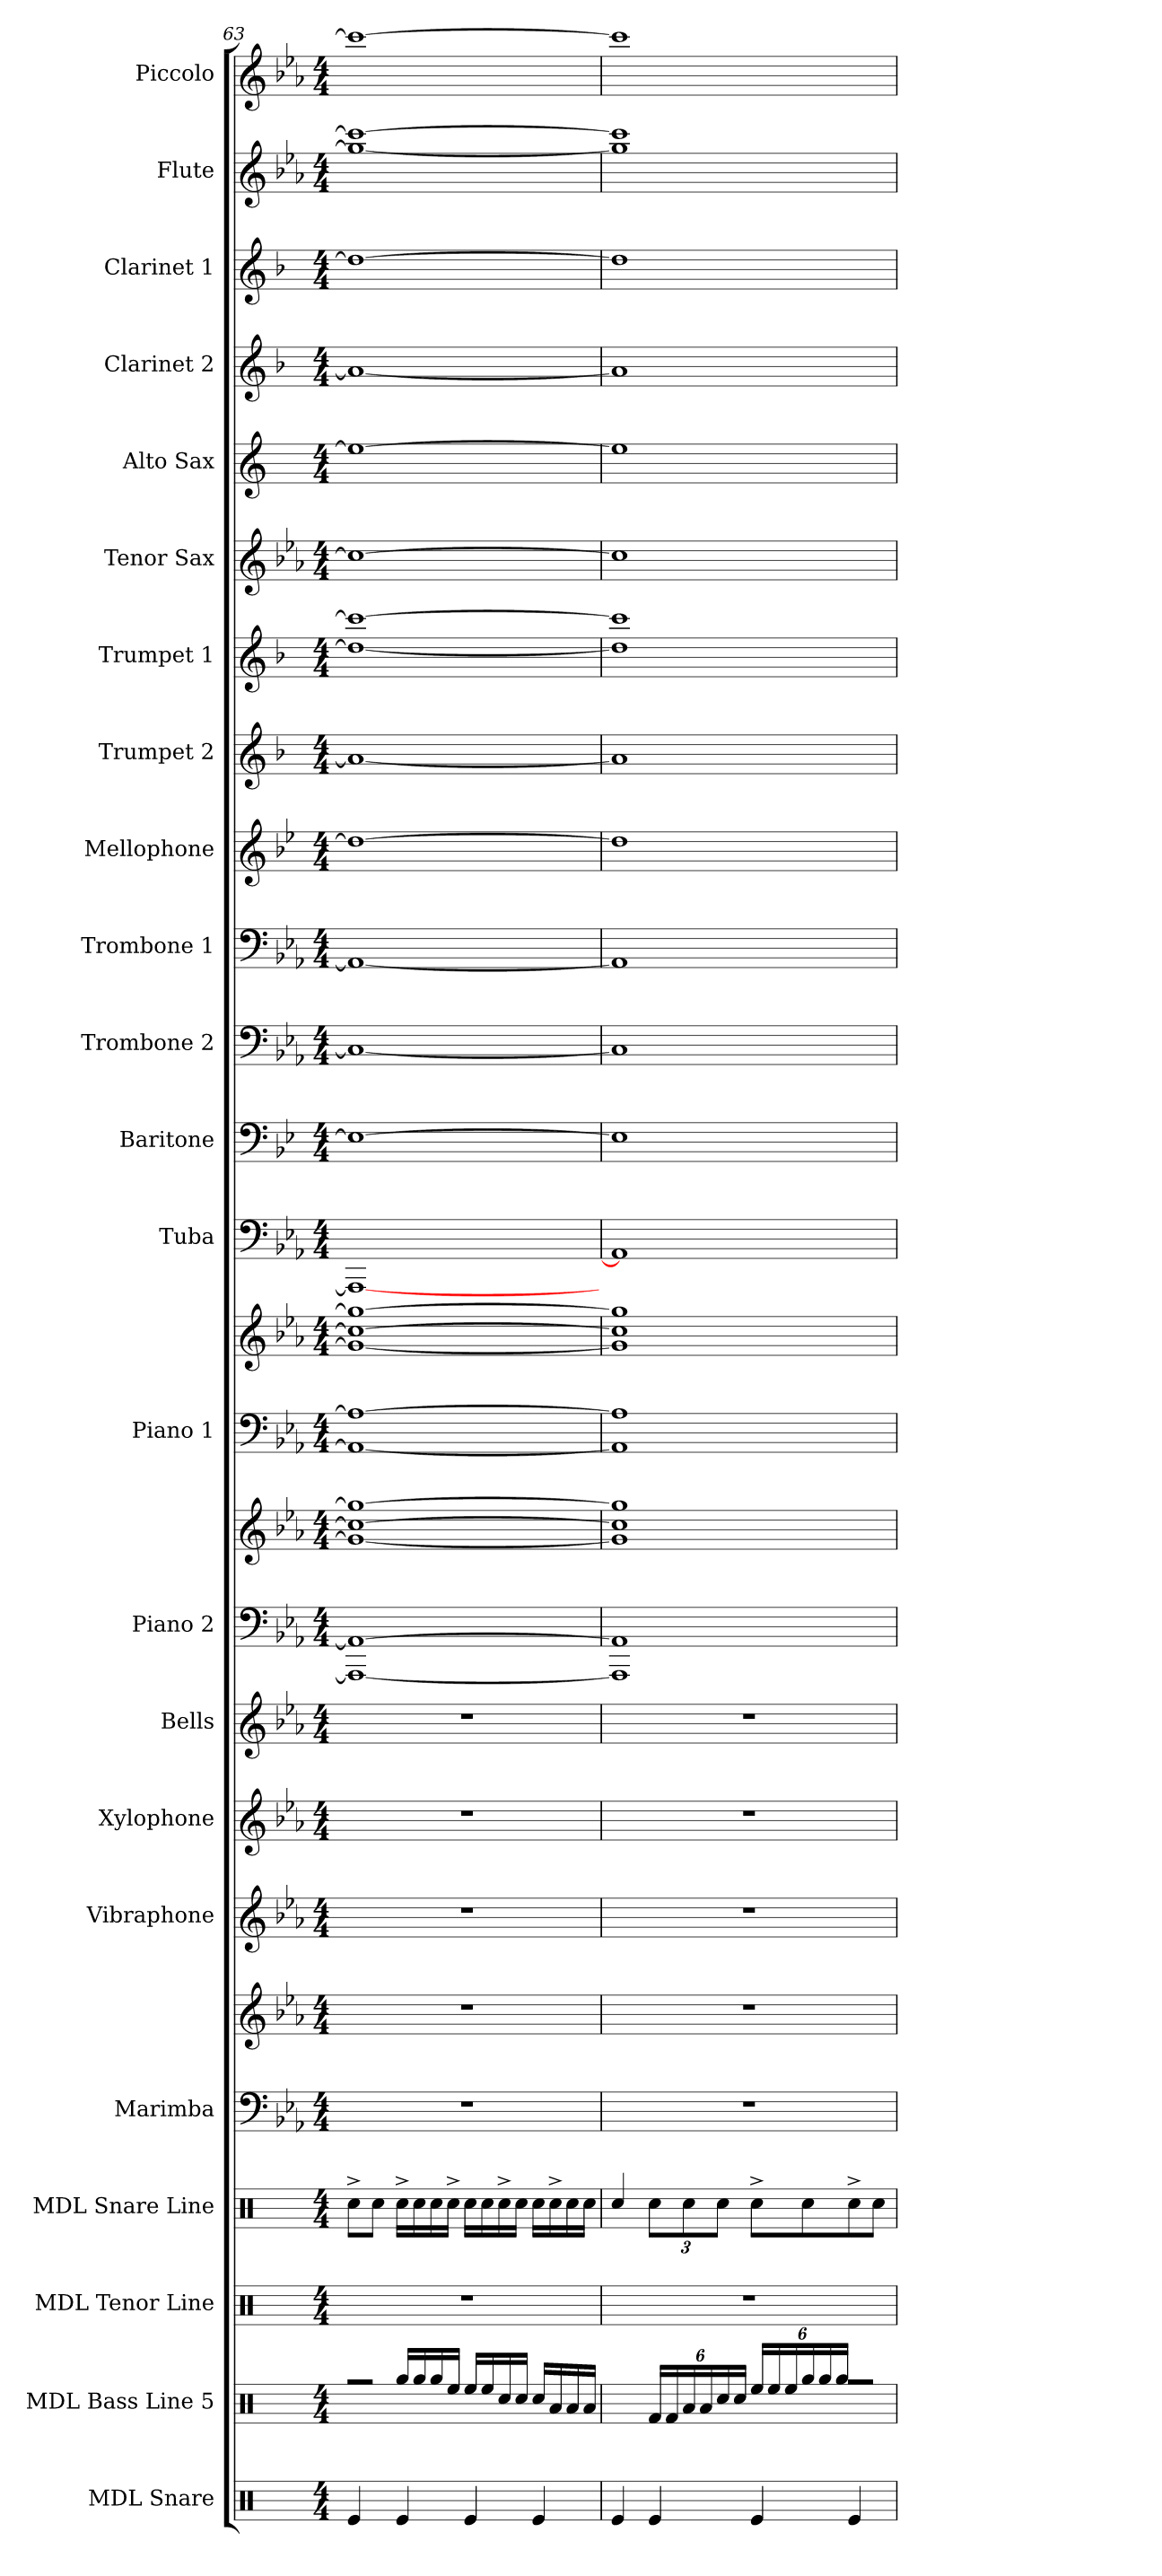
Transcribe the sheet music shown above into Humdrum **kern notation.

**kern	**kern	**kern	**kern	**kern	**kern	**kern	**kern	**kern	**kern	**kern	**kern	**kern	**kern	**kern	**kern	**kern	**kern	**kern	**kern	**kern	**kern	**kern	**kern	**kern	**kern
*part23	*part22	*part21	*part20	*part19	*part19	*part18	*part17	*part16	*part15	*part15	*part14	*part14	*part13	*part12	*part11	*part10	*part9	*part8	*part7	*part6	*part5	*part4	*part3	*part2	*part1
*staff26	*staff25	*staff24	*staff23	*staff22	*staff21	*staff20	*staff19	*staff18	*staff17	*staff16	*staff15	*staff14	*staff13	*staff12	*staff11	*staff10	*staff9	*staff8	*staff7	*staff6	*staff5	*staff4	*staff3	*staff2	*staff1
*I"MDL Snare	*I"MDL Bass Line 5	*I"MDL Tenor Line	*I"MDL Snare Line	*I"Marimba	*	*I"Vibraphone	*I"Xylophone	*I"Bells	*I"Piano 2	*	*I"Piano 1	*	*I"Tuba	*I"Baritone	*I"Trombone 2	*I"Trombone 1	*I"Mellophone	*I"Trumpet 2	*I"Trumpet 1	*I"Tenor Sax	*I"Alto Sax	*I"Clarinet 2	*I"Clarinet 1	*I"Flute	*I"Piccolo
*I'SN.	*I'B. L.	*I'T. L.	*I'S. L.	*I'Mrb.	*	*I'Vib.	*I'Xyl.	*I'Bls.	*I'Pno. 2	*	*I'Pno. 1	*	*I'Tba.	*I'Bar.	*I'Tbn. 2	*I'Tbn. 1	*I'Mello.	*I'Tpt. 2	*I'Tpt. 1	*I'T. Sx.	*I'A. Sx.	*I'Cl. 2	*I'Cl. 1	*I'Fl.	*I'Picc.
*clefX	*clefX	*clefX	*clefX	*clefF4	*clefG2	*clefG2	*clefG2	*clefG2	*clefF4	*clefG2	*clefF4	*clefG2	*clefF4	*clefF4	*clefF4	*clefF4	*clefG2	*clefG2	*clefG2	*clefG2	*clefG2	*clefG2	*clefG2	*clefG2	*clefG2
*	*	*	*	*	*	*	*ITrd-7c-12	*ITrd-14c-24	*	*	*	*	*	*ITrd4c7	*	*	*ITrd4c7	*ITrd1c2	*ITrd1c2	*ITrd8c14	*ITrd5c9	*ITrd1c2	*ITrd1c2	*	*ITrd-7c-12
*k[]	*k[]	*k[]	*k[]	*k[b-e-a-]	*k[b-e-a-]	*k[b-e-a-]	*k[b-e-a-]	*k[b-e-a-]	*k[b-e-a-]	*k[b-e-a-]	*k[b-e-a-]	*k[b-e-a-]	*k[b-e-a-]	*k[b-e-a-]	*k[b-e-a-]	*k[b-e-a-]	*k[b-e-a-]	*k[b-e-a-]	*k[b-e-a-]	*k[b-e-a-]	*k[b-e-a-]	*k[b-e-a-]	*k[b-e-a-]	*k[b-e-a-]	*k[b-e-a-]
*M4/4	*M4/4	*M4/4	*M4/4	*M4/4	*M4/4	*M4/4	*M4/4	*M4/4	*M4/4	*M4/4	*M4/4	*M4/4	*M4/4	*M4/4	*M4/4	*M4/4	*M4/4	*M4/4	*M4/4	*M4/4	*M4/4	*M4/4	*M4/4	*M4/4	*M4/4
=63	=63	=63	=63	=63	=63	=63	=63	=63	=63	=63	=63	=63	=63	=63	=63	=63	=63	=63	=63	=63	=63	=63	=63	=63	=63
4Re/	8R/L	1r	8Rcc^\L	1r	1r	1r	1r	1r	1AAA-_ 1AA-_	1g_ 1cc_ 1gg_	1AA-_ 1A-_	1g_ 1cc_ 1gg_	1AAA-_	1AA-_	1C_	1AA-_	1g_	1g_	1cc_ 1bb-_	1c_	1g_	1g_	1cc_	1gg_ 1ccc_	1cccc_
.	8R/J	.	8Rcc\J	.	.	.	.	.	.	.	.	.	.	.	.	.	.	.	.	.	.	.	.	.	.
4Re/	16Rgg/LL	.	16Rcc^\LL	.	.	.	.	.	.	.	.	.	.	.	.	.	.	.	.	.	.	.	.	.	.
.	16Rgg/	.	16Rcc\	.	.	.	.	.	.	.	.	.	.	.	.	.	.	.	.	.	.	.	.	.	.
.	16Rgg/	.	16Rcc\	.	.	.	.	.	.	.	.	.	.	.	.	.	.	.	.	.	.	.	.	.	.
.	16Ree/JJ	.	16Rcc^\JJ	.	.	.	.	.	.	.	.	.	.	.	.	.	.	.	.	.	.	.	.	.	.
4Re/	16Ree/LL	.	16Rcc\LL	.	.	.	.	.	.	.	.	.	.	.	.	.	.	.	.	.	.	.	.	.	.
.	16Ree/	.	16Rcc\	.	.	.	.	.	.	.	.	.	.	.	.	.	.	.	.	.	.	.	.	.	.
.	16Rcc/	.	16Rcc^\	.	.	.	.	.	.	.	.	.	.	.	.	.	.	.	.	.	.	.	.	.	.
.	16Rcc/JJ	.	16Rcc\JJ	.	.	.	.	.	.	.	.	.	.	.	.	.	.	.	.	.	.	.	.	.	.
4Re/	16Rcc/LL	.	16Rcc\LL	.	.	.	.	.	.	.	.	.	.	.	.	.	.	.	.	.	.	.	.	.	.
.	16Ra/	.	16Rcc^\	.	.	.	.	.	.	.	.	.	.	.	.	.	.	.	.	.	.	.	.	.	.
.	16Ra/	.	16Rcc\	.	.	.	.	.	.	.	.	.	.	.	.	.	.	.	.	.	.	.	.	.	.
.	16Ra/JJ	.	16Rcc\JJ	.	.	.	.	.	.	.	.	.	.	.	.	.	.	.	.	.	.	.	.	.	.
=64	=64	=64	=64	=64	=64	=64	=64	=64	=64	=64	=64	=64	=64	=64	=64	=64	=64	=64	=64	=64	=64	=64	=64	=64	=64
4Re/	4R/	1r	4Rcc/	1r	1r	1r	1r	1r	1AAA-] 1AA-]	1g] 1cc] 1gg]	1AA-] 1A-]	1g] 1cc] 1gg]	1AA-]	1AA-]	1C]	1AA-]	1g]	1g]	1cc] 1bb-]	1c]	1g]	1g]	1cc]	1gg] 1ccc]	1cccc]
*	*Xbrackettup	*	*Xbrackettup	*	*	*	*	*	*	*	*	*	*	*	*	*	*	*	*	*	*	*	*	*	*
4Re/	24Rf/LL	.	12Rcc\L	.	.	.	.	.	.	.	.	.	.	.	.	.	.	.	.	.	.	.	.	.	.
.	24Rf/	.	.	.	.	.	.	.	.	.	.	.	.	.	.	.	.	.	.	.	.	.	.	.	.
.	24Ra/	.	12Rcc\	.	.	.	.	.	.	.	.	.	.	.	.	.	.	.	.	.	.	.	.	.	.
.	24Ra/	.	.	.	.	.	.	.	.	.	.	.	.	.	.	.	.	.	.	.	.	.	.	.	.
.	24Rcc/	.	12Rcc\J	.	.	.	.	.	.	.	.	.	.	.	.	.	.	.	.	.	.	.	.	.	.
.	24Rcc/JJ	.	.	.	.	.	.	.	.	.	.	.	.	.	.	.	.	.	.	.	.	.	.	.	.
4Re/	24Ree/LL	.	8Rcc^\L	.	.	.	.	.	.	.	.	.	.	.	.	.	.	.	.	.	.	.	.	.	.
.	24Ree/	.	.	.	.	.	.	.	.	.	.	.	.	.	.	.	.	.	.	.	.	.	.	.	.
.	24Ree/	.	.	.	.	.	.	.	.	.	.	.	.	.	.	.	.	.	.	.	.	.	.	.	.
.	24Rgg/	.	8Rcc\	.	.	.	.	.	.	.	.	.	.	.	.	.	.	.	.	.	.	.	.	.	.
.	24Rgg/	.	.	.	.	.	.	.	.	.	.	.	.	.	.	.	.	.	.	.	.	.	.	.	.
.	24Rgg/JJ	.	.	.	.	.	.	.	.	.	.	.	.	.	.	.	.	.	.	.	.	.	.	.	.
4Re/	8R/L	.	8Rcc^\	.	.	.	.	.	.	.	.	.	.	.	.	.	.	.	.	.	.	.	.	.	.
.	8R/J	.	8Rcc\J	.	.	.	.	.	.	.	.	.	.	.	.	.	.	.	.	.	.	.	.	.	.
=	=	=	=	=	=	=	=	=	=	=	=	=	=	=	=	=	=	=	=	=	=	=	=	=	=
*-	*-	*-	*-	*-	*-	*-	*-	*-	*-	*-	*-	*-	*-	*-	*-	*-	*-	*-	*-	*-	*-	*-	*-	*-	*-
